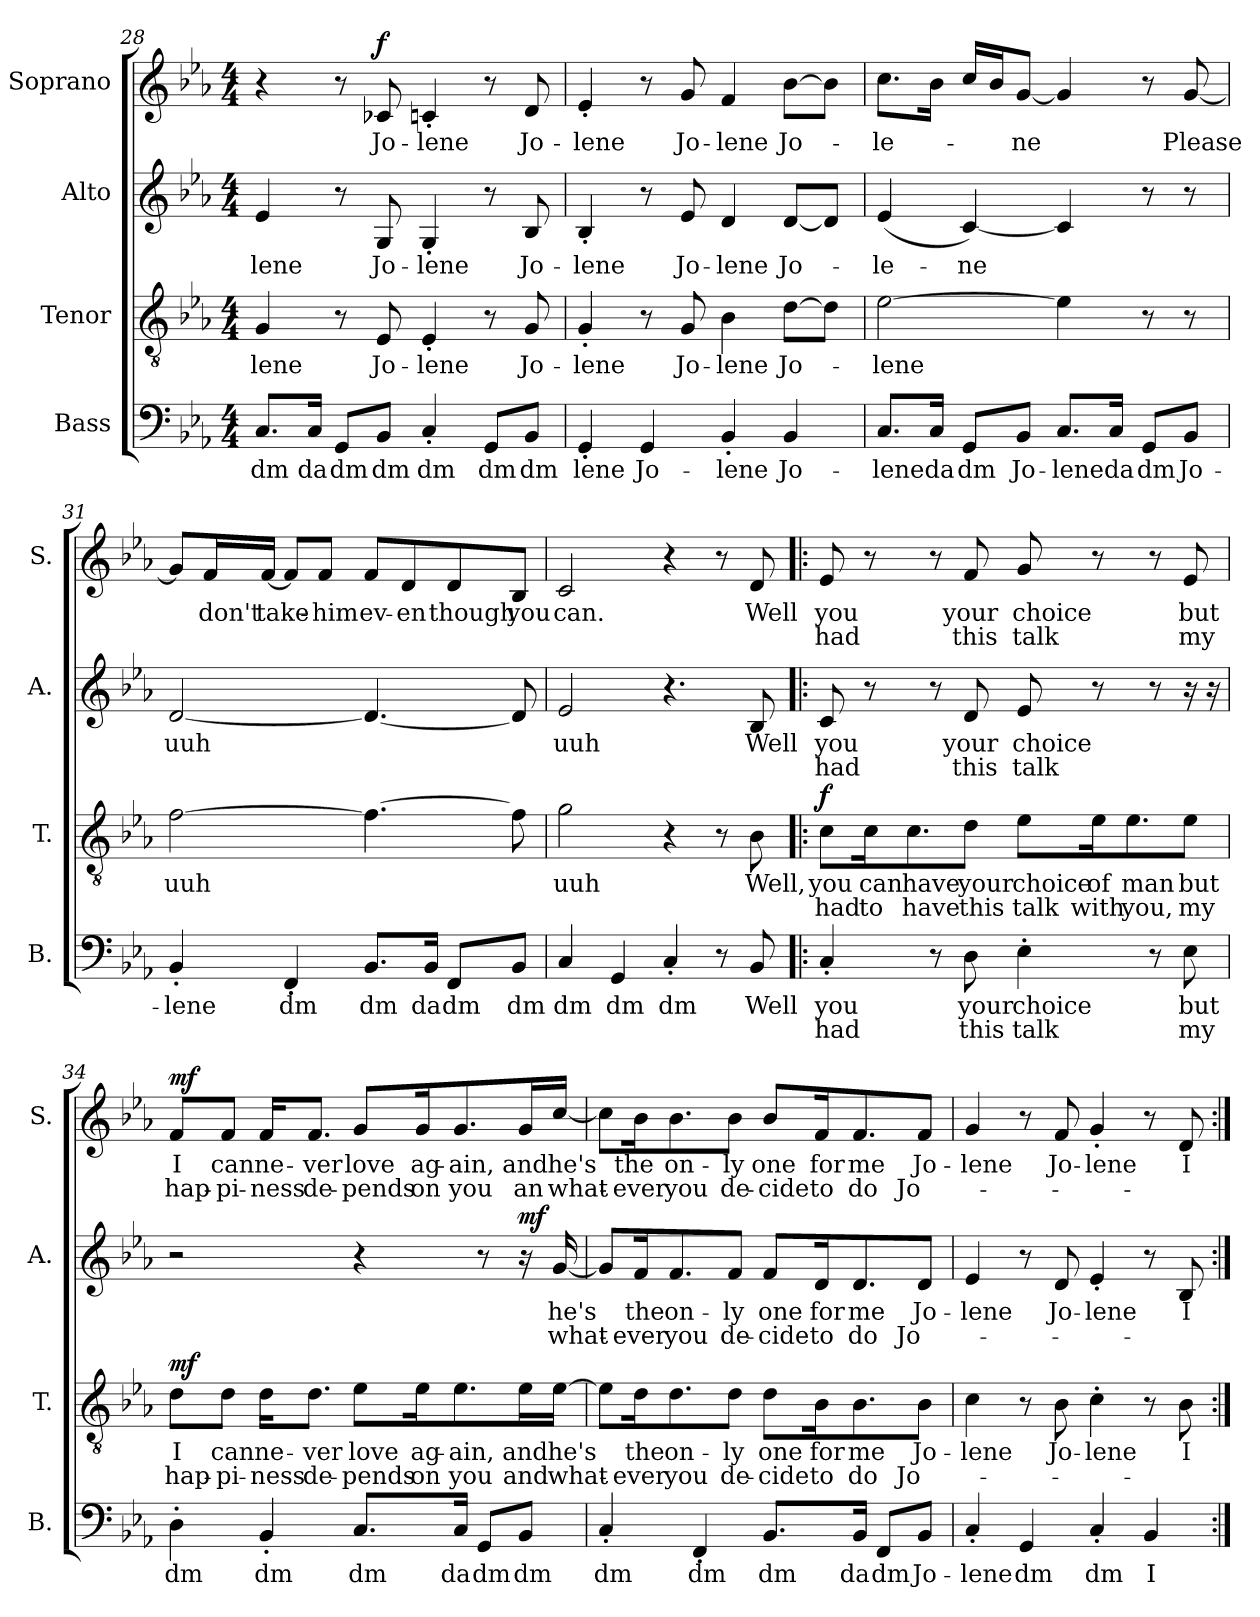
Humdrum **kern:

**kern	**text	**text	**kern	**text	**text	**dynam	**kern	**text	**text	**dynam	**kern	**text	**text	**dynam
*part4	*part4	*part4	*part3	*part3	*part3	*part3	*part2	*part2	*part2	*part2	*part1	*part1	*part1	*part1
*staff4	*staff4	*staff4	*staff3	*staff3	*staff3	*staff3	*staff2	*staff2	*staff2	*staff2	*staff1	*staff1	*staff1	*staff1
*I"Bass	*	*	*I"Tenor	*	*	*	*I"Alto	*	*	*	*I"Soprano	*	*	*
*I'B.	*	*	*I'T.	*	*	*	*I'A.	*	*	*	*I'S.	*	*	*
*clefF4	*	*	*clefGv2	*	*	*	*clefG2	*	*	*	*clefG2	*	*	*
*k[b-e-a-]	*	*	*k[b-e-a-]	*	*	*	*k[b-e-a-]	*	*	*	*k[b-e-a-]	*	*	*
*M4/4	*	*	*M4/4	*	*	*	*M4/4	*	*	*	*M4/4	*	*	*
=28	=28	=28	=28	=28	=28	=28	=28	=28	=28	=28	=28	=28	=28	=28
!	!LO:LY:b	!	!	!LO:LY:b	!	!	!	!LO:LY:b	!	!	!	!	!	!
8.C/L	dm	.	4G/	-lene	.	.	4e-/	-lene	.	.	4r	.	.	.
!	!LO:LY:b	!	!	!	!	!	!	!	!	!	!	!	!	!
16C/Jk	da	.	.	.	.	.	.	.	.	.	.	.	.	.
!	!LO:LY:b	!	!	!	!	!	!	!	!	!	!	!	!	!
8GG/L	dm	.	8r	.	.	.	8r	.	.	.	8r	.	.	.
!	!LO:LY:b	!	!	!LO:LY:b	!	!	!	!LO:LY:b	!	!	!	!LO:LY:b	!	!LO:DY:b
8BB-/J	dm	.	8E-/	Jo-	.	.	8G/	Jo-	.	.	8c-X/	Jo-	.	f
!	!LO:LY:b	!	!	!LO:LY:b	!	!	!	!LO:LY:b	!	!	!	!LO:LY:b	!	!
4C'/	dm	.	4E-'/	-lene	.	.	4G'/	-lene	.	.	4cn'/	-lene	.	.
!	!LO:LY:b	!	!	!	!	!	!	!	!	!	!	!	!	!
8GG/L	dm	.	8r	.	.	.	8r	.	.	.	8r	.	.	.
!	!LO:LY:b	!	!	!LO:LY:b	!	!	!	!LO:LY:b	!	!	!	!LO:LY:b	!	!
8BB-/J	dm	.	8G/	Jo-	.	.	8B-/	Jo-	.	.	8d/	Jo-	.	.
!!LO:PB:g=z
=29	=29	=29	=29	=29	=29	=29	=29	=29	=29	=29	=29	=29	=29	=29
!	!LO:LY:b	!	!	!LO:LY:b	!	!	!	!LO:LY:b	!	!	!	!LO:LY:b	!	!
4GG'/	-lene	.	4G'/	-lene	.	.	4B-'/	-lene	.	.	4e-'/	-lene	.	.
!	!LO:LY:b	!	!	!	!	!	!	!	!	!	!	!	!	!
4GG/	Jo-	.	8r	.	.	.	8r	.	.	.	8r	.	.	.
!	!	!	!	!LO:LY:b	!	!	!	!LO:LY:b	!	!	!	!LO:LY:b	!	!
.	.	.	8G/	Jo-	.	.	8e-/	Jo-	.	.	8g/	Jo-	.	.
!	!LO:LY:b	!	!	!LO:LY:b	!	!	!	!LO:LY:b	!	!	!	!LO:LY:b	!	!
4BB-'/	-lene	.	4B-\	-lene	.	.	4d/	-lene	.	.	4f/	-lene	.	.
!	!LO:LY:b	!	!	!LO:LY:b	!	!	!	!LO:LY:b	!	!	!	!LO:LY:b	!	!
4BB-/	Jo-	.	[8d\L	Jo-	.	.	[8d/L	Jo-	.	.	[8b-\L	Jo-	.	.
.	.	.	8d\J]	.	.	.	8d/J]	.	.	.	8b-\J]	.	.	.
=30	=30	=30	=30	=30	=30	=30	=30	=30	=30	=30	=30	=30	=30	=30
!	!LO:LY:b	!	!	!LO:LY:b	!	!	!	!LO:LY:b	!	!	!	!LO:LY:b	!	!
8.C/L	-lene	.	[2e-\	-lene	.	.	(<4e-/	-le-	.	.	8.cc\L	-le-	.	.
!	!LO:LY:b	!	!	!	!	!	!	!	!	!	!	!	!	!
16C/Jk	da	.	.	.	.	.	.	.	.	.	16b-\Jk	.	.	.
!	!LO:LY:b	!	!	!	!	!	!	!LO:LY:b	!	!	!	!	!	!
8GG/L	dm	.	.	.	.	.	[4c/)	-ne	.	.	16cc/LL	.	.	.
.	.	.	.	.	.	.	.	.	.	.	16b-/J	.	.	.
!	!LO:LY:b	!	!	!	!	!	!	!	!	!	!	!LO:LY:b	!	!
8BB-/J	Jo-	.	.	.	.	.	.	.	.	.	[8g/J	-ne	.	.
!	!LO:LY:b	!	!	!	!	!	!	!	!	!	!	!	!	!
8.C/L	-lene	.	4e-\]	.	.	.	4c/]	.	.	.	4g/]	.	.	.
!	!LO:LY:b	!	!	!	!	!	!	!	!	!	!	!	!	!
16C/Jk	da	.	.	.	.	.	.	.	.	.	.	.	.	.
!	!LO:LY:b	!	!	!	!	!	!	!	!	!	!	!	!	!
8GG/L	dm	.	8r	.	.	.	8r	.	.	.	8r	.	.	.
!	!LO:LY:b	!	!	!	!	!	!	!	!	!	!	!LO:LY:b	!	!
8BB-/J	Jo-	.	8r	.	.	.	8r	.	.	.	[8g/	Please	.	.
=31	=31	=31	=31	=31	=31	=31	=31	=31	=31	=31	=31	=31	=31	=31
!	!LO:LY:b	!	!	!LO:LY:b	!	!	!	!LO:LY:b	!	!	!	!	!	!
4BB-'/	-lene	.	[2f\	uuh	.	.	[2d/	uuh	.	.	8g/L]	.	.	.
!	!	!	!	!	!	!	!	!	!	!	!	!LO:LY:b	!	!
.	.	.	.	.	.	.	.	.	.	.	16f/L	don't	.	.
!	!	!	!	!	!	!	!	!	!	!	!	!LO:LY:b	!	!
.	.	.	.	.	.	.	.	.	.	.	[16f/JJ	take-	.	.
!	!LO:LY:b	!	!	!	!	!	!	!	!	!	!	!	!	!
4FF'/	dm	.	.	.	.	.	.	.	.	.	8f/L]	.	.	.
!	!	!	!	!	!	!	!	!	!	!	!	!LO:LY:b	!	!
.	.	.	.	.	.	.	.	.	.	.	8f/J	-him	.	.
!	!LO:LY:b	!	!	!	!	!	!	!	!	!	!	!LO:LY:b	!	!
8.BB-/L	dm	.	4.f\_	.	.	.	4.d/_	.	.	.	8f/L	ev-	.	.
!	!	!	!	!	!	!	!	!	!	!	!	!LO:LY:b	!	!
.	.	.	.	.	.	.	.	.	.	.	8d/	-en	.	.
!	!LO:LY:b	!	!	!	!	!	!	!	!	!	!	!	!	!
16BB-/Jk	da	.	.	.	.	.	.	.	.	.	.	.	.	.
!	!LO:LY:b	!	!	!	!	!	!	!	!	!	!	!LO:LY:b	!	!
8FF/L	dm	.	.	.	.	.	.	.	.	.	8d/	though	.	.
!	!LO:LY:b	!	!	!	!	!	!	!	!	!	!	!LO:LY:b	!	!
8BB-/J	dm	.	8f\]	.	.	.	8d/]	.	.	.	8B-/J	you	.	.
!!LO:LB:g=z
=32	=32	=32	=32	=32	=32	=32	=32	=32	=32	=32	=32	=32	=32	=32
!	!LO:LY:b	!	!	!LO:LY:b	!	!	!	!LO:LY:b	!	!	!	!LO:LY:b	!	!
4C/	dm	.	2g\	uuh	.	.	2e-/	uuh	.	.	2c/	can.	.	.
!	!LO:LY:b	!	!	!	!	!	!	!	!	!	!	!	!	!
4GG/	dm	.	.	.	.	.	.	.	.	.	.	.	.	.
!	!LO:LY:b	!	!	!	!	!	!	!	!	!	!	!	!	!
4C'/	dm	.	4r	.	.	.	4.r	.	.	.	4r	.	.	.
8r	.	.	8r	.	.	.	.	.	.	.	8r	.	.	.
!	!LO:LY:b	!	!	!LO:LY:b	!	!	!	!LO:LY:b	!	!	!	!LO:LY:b	!	!
8BB-/	Well	.	8B-\	Well,	.	.	8B-/	Well	.	.	8d/	Well	.	.
=33!|:	=33!|:	=33!|:	=33!|:	=33!|:	=33!|:	=33!|:	=33!|:	=33!|:	=33!|:	=33!|:	=33!|:	=33!|:	=33!|:	=33!|:
!	!LO:LY:b	!LO:LY:b	!	!LO:LY:b	!LO:LY:b	!LO:DY:b	!	!LO:LY:b	!LO:LY:b	!	!	!LO:LY:b	!LO:LY:b	!
4C'/	you	had	8c\L	you	had	f	8c/	you	had	.	8e-/	you	had	.
!	!	!	!	!LO:LY:b	!LO:LY:b	!	!	!	!	!	!	!	!	!
.	.	.	16c\K	can	to	.	8r	.	.	.	8r	.	.	.
!	!	!	!	!LO:LY:b	!LO:LY:b	!	!	!	!	!	!	!	!	!
.	.	.	8.c\	have	have	.	.	.	.	.	.	.	.	.
8r	.	.	.	.	.	.	8r	.	.	.	8r	.	.	.
!	!LO:LY:b	!LO:LY:b	!	!LO:LY:b	!LO:LY:b	!	!	!LO:LY:b	!LO:LY:b	!	!	!LO:LY:b	!LO:LY:b	!
8D\	your	this	8d\J	your	this	.	8d/	your	this	.	8f/	your	this	.
!	!LO:LY:b	!LO:LY:b	!	!LO:LY:b	!LO:LY:b	!	!	!LO:LY:b	!LO:LY:b	!	!	!LO:LY:b	!LO:LY:b	!
4E-'\	choice	talk	8e-\L	choice	talk	.	8e-/	choice	talk	.	8g/	choice	talk	.
!	!	!	!	!LO:LY:b	!LO:LY:b	!	!	!	!	!	!	!	!	!
.	.	.	16e-\K	of	with	.	8r	.	.	.	8r	.	.	.
!	!	!	!	!LO:LY:b	!LO:LY:b	!	!	!	!	!	!	!	!	!
.	.	.	8.e-\	man	you,	.	.	.	.	.	.	.	.	.
8r	.	.	.	.	.	.	8r	.	.	.	8r	.	.	.
!	!LO:LY:b	!LO:LY:b	!	!LO:LY:b	!LO:LY:b	!	!	!	!	!	!	!LO:LY:b	!LO:LY:b	!
8E-\	but	my	8e-\J	but	my	.	16r	.	.	.	8e-/	but	my	.
.	.	.	.	.	.	.	16r	.	.	.	.	.	.	.
!!LO:PB:g=z
=34	=34	=34	=34	=34	=34	=34	=34	=34	=34	=34	=34	=34	=34	=34
!	!LO:LY:b	!	!	!LO:LY:b	!LO:LY:b	!LO:DY:b	!	!	!	!	!	!LO:LY:b	!LO:LY:b	!LO:DY:b
4D'\	dm	.	8d\L	I	hap-	mf	2r	.	.	.	8f/L	I	hap-	mf
!	!	!	!	!LO:LY:b	!LO:LY:b	!	!	!	!	!	!	!LO:LY:b	!LO:LY:b	!
.	.	.	8d\J	can	-pi-	.	.	.	.	.	8f/J	can	-pi-	.
!	!LO:LY:b	!	!	!LO:LY:b	!LO:LY:b	!	!	!	!	!	!	!LO:LY:b	!LO:LY:b	!
4BB-'/	dm	.	16d\KL	ne-	-ness	.	.	.	.	.	16f/KL	ne-	-ness	.
!	!	!	!	!LO:LY:b	!LO:LY:b	!	!	!	!	!	!	!LO:LY:b	!LO:LY:b	!
.	.	.	8.d\J	ver	de-	.	.	.	.	.	8.f/J	-ver	de-	.
!	!LO:LY:b	!	!	!LO:LY:b	!LO:LY:b	!	!	!	!	!	!	!LO:LY:b	!LO:LY:b	!
8.C/L	dm	.	8e-\L	love	-pends	.	4r	.	.	.	8g/L	love	-pends	.
!	!	!	!	!LO:LY:b	!LO:LY:b	!	!	!	!	!	!	!LO:LY:b	!LO:LY:b	!
.	.	.	16e-\K	ag-	on	.	.	.	.	.	16g/K	ag-	on	.
!	!LO:LY:b	!	!	!LO:LY:b	!LO:LY:b	!	!	!	!	!	!	!LO:LY:b	!LO:LY:b	!
16C/Jk	da	.	8.e-\	-ain,	you	.	.	.	.	.	8.g/	-ain,	you	.
!	!LO:LY:b	!	!	!	!	!	!	!	!	!	!	!	!	!
8GG/L	dm	.	.	.	.	.	8r	.	.	.	.	.	.	.
!	!LO:LY:b	!	!	!LO:LY:b	!LO:LY:b	!	!	!	!	!LO:DY:b	!	!LO:LY:b	!LO:LY:b	!
8BB-/J	dm	.	16e-\L	and	and	.	16r	.	.	mf	16g/L	and	an	.
!	!	!	!	!LO:LY:b	!LO:LY:b	!	!	!LO:LY:b	!LO:LY:b	!	!	!LO:LY:b	!LO:LY:b	!
.	.	.	[16e-\JJ	he's	what-	.	[16g/	he's	what-	.	[16cc/JJ	-he's	what-	.
=35	=35	=35	=35	=35	=35	=35	=35	=35	=35	=35	=35	=35	=35	=35
!	!LO:LY:b	!	!	!	!	!	!	!	!	!	!	!	!	!
4C'/	dm	.	8e-\L]	.	.	.	8g/L]	.	.	.	8cc\L]	.	.	.
!	!	!	!	!LO:LY:b	!LO:LY:b	!	!	!LO:LY:b	!LO:LY:b	!	!	!LO:LY:b	!LO:LY:b	!
.	.	.	16d\K	the	-ever	.	16f/K	the	-ever	.	16b-\K	the	-ever	.
!	!	!	!	!LO:LY:b	!LO:LY:b	!	!	!LO:LY:b	!LO:LY:b	!	!	!LO:LY:b	!LO:LY:b	!
.	.	.	8.d\	on-	you	.	8.f/	on-	you	.	8.b-\	on-	you	.
!	!LO:LY:b	!	!	!	!	!	!	!	!	!	!	!	!	!
4FF'/	dm	.	.	.	.	.	.	.	.	.	.	.	.	.
!	!	!	!	!LO:LY:b	!LO:LY:b	!	!	!LO:LY:b	!LO:LY:b	!	!	!LO:LY:b	!LO:LY:b	!
.	.	.	8d\J	-ly	de-	.	8f/J	-ly	de-	.	8b-\J	-ly	de-	.
!	!LO:LY:b	!	!	!LO:LY:b	!LO:LY:b	!	!	!LO:LY:b	!LO:LY:b	!	!	!LO:LY:b	!LO:LY:b	!
8.BB-/L	dm	.	8d\L	one	-cide	.	8f/L	one	-cide	.	8b-/L	one	-cide	.
!	!	!	!	!LO:LY:b	!LO:LY:b	!	!	!LO:LY:b	!LO:LY:b	!	!	!LO:LY:b	!LO:LY:b	!
.	.	.	16B-\K	for	to	.	16d/K	for	to	.	16f/K	for	to	.
!	!LO:LY:b	!	!	!LO:LY:b	!LO:LY:b	!	!	!LO:LY:b	!LO:LY:b	!	!	!LO:LY:b	!LO:LY:b	!
16BB-/Jk	da	.	8.B-\	me	do	.	8.d/	me	do	.	8.f/	me	do	.
!	!LO:LY:b	!	!	!	!	!	!	!	!	!	!	!	!	!
8FF/L	dm	.	.	.	.	.	.	.	.	.	.	.	.	.
!	!LO:LY:b	!	!	!LO:LY:b	!LO:LY:b	!	!	!LO:LY:b	!LO:LY:b	!	!	!LO:LY:b	!LO:LY:b	!
8BB-/J	Jo-	.	8B-\J	Jo-	Jo-	.	8d/J	Jo-	Jo-	.	8f/J	Jo-	Jo-	.
!!LO:LB:g=z
=36	=36	=36	=36	=36	=36	=36	=36	=36	=36	=36	=36	=36	=36	=36
!	!LO:LY:b	!	!	!LO:LY:b	!	!	!	!LO:LY:b	!	!	!	!LO:LY:b	!	!
4C'/	-lene	.	4c\	-lene	.	.	4e-/	-lene	.	.	4g/	-lene	.	.
!	!LO:LY:b	!	!	!	!	!	!	!	!	!	!	!	!	!
4GG/	dm	.	8r	.	.	.	8r	.	.	.	8r	.	.	.
!	!	!	!	!LO:LY:b	!	!	!	!LO:LY:b	!	!	!	!LO:LY:b	!	!
.	.	.	8B-\	Jo-	.	.	8d/	Jo-	.	.	8f/	Jo-	.	.
!	!LO:LY:b	!	!	!LO:LY:b	!	!	!	!LO:LY:b	!	!	!	!LO:LY:b	!	!
4C'/	dm	.	4c'\	-lene	.	.	4e-'/	-lene	.	.	4g'/	-lene	.	.
!	!LO:LY:b	!	!	!	!	!	!	!	!	!	!	!	!	!
4BB-/	I	.	8r	.	.	.	8r	.	.	.	8r	.	.	.
!	!	!	!	!LO:LY:b	!	!	!	!LO:LY:b	!	!	!	!LO:LY:b	!	!
.	.	.	8B-\	I	.	.	8B-/	I	.	.	8d/	I	.	.
=:|!	=:|!	=:|!	=:|!	=:|!	=:|!	=:|!	=:|!	=:|!	=:|!	=:|!	=:|!	=:|!	=:|!	=:|!
*-	*-	*-	*-	*-	*-	*-	*-	*-	*-	*-	*-	*-	*-	*-
